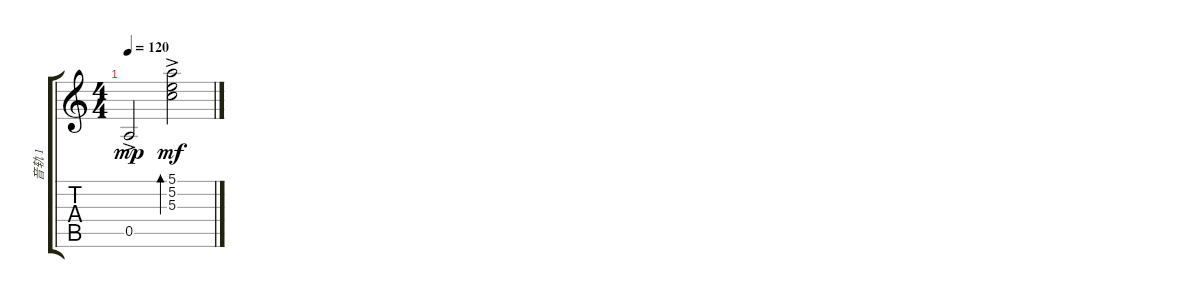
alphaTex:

\track ("音轨 1" "音轨 1") {instrument acousticguitarsteel}
\staff {score tabs}
\tuning (E4 B3 G3 D3 A2 E2) {hide}
\ts (4 4)
\tempo 120
\clef g2
\ks c
0.5{ac}.2{dy mp} (5.1{ac} 5.2{ac} 5.3{ac}).2{bd 120 dy mf}
